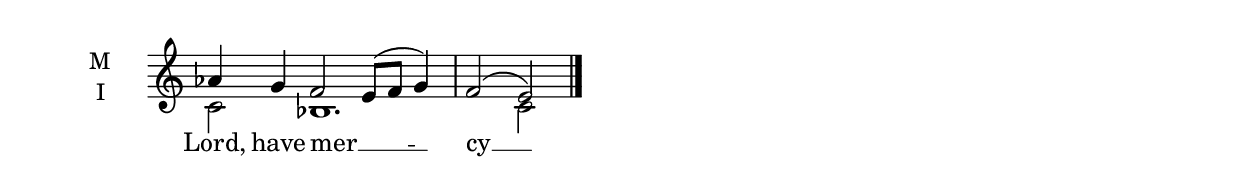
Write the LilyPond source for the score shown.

\version "2.18.2"

% Provide an easy way to group a bunch of text together on a breve
% http://lilypond.org/doc/v2.18/Documentation/notation/working-with-ancient-music_002d_002dscenarios-and-solutions
recite = \once \override LyricText.self-alignment-X = #-1

\defineBarLine "invisible" #'("" "" "")
global = {
  \time 6/4 % Not used, Time_signature_engraver is removed from layout
  \key c \major
  \set Timing.defaultBarType = "invisible" %% Only put bar lines where I say
}

lyricText = \lyricmode {
  Lord, have mer __ _ -- cy __ _.
}

melody = \relative g' {
  \global % Leave these here for key to display
  aes4 g f2 e8( f g4) f2( e) \bar "|."
}

ison = \relative c' {
  \global % Leave these here for key to display
  c2 bes1. c2 \bar "|."
}

\score {
  \new ChoirStaff <<
    \new Staff \with {
      midiInstrument = "choir aahs"
      instrumentName = \markup \center-column { M I }
    } <<
      \new Voice = "melody" { \voiceOne \melody }
      \new Voice = "ison" { \voiceTwo \ison }
    >>
    \new Lyrics \with {
      \override VerticalAxisGroup #'staff-affinity = #CENTER
    } \lyricsto "melody" \lyricText

  >>
  \layout {
    \context {
      \Staff
      \remove "Time_signature_engraver"
    }
    \context {
      \Score
      \omit BarNumber
    }
  }
  \midi { \tempo 4 = 200
          \context {
            \Voice
            \remove "Dynamic_performer"
    }
  }
}
